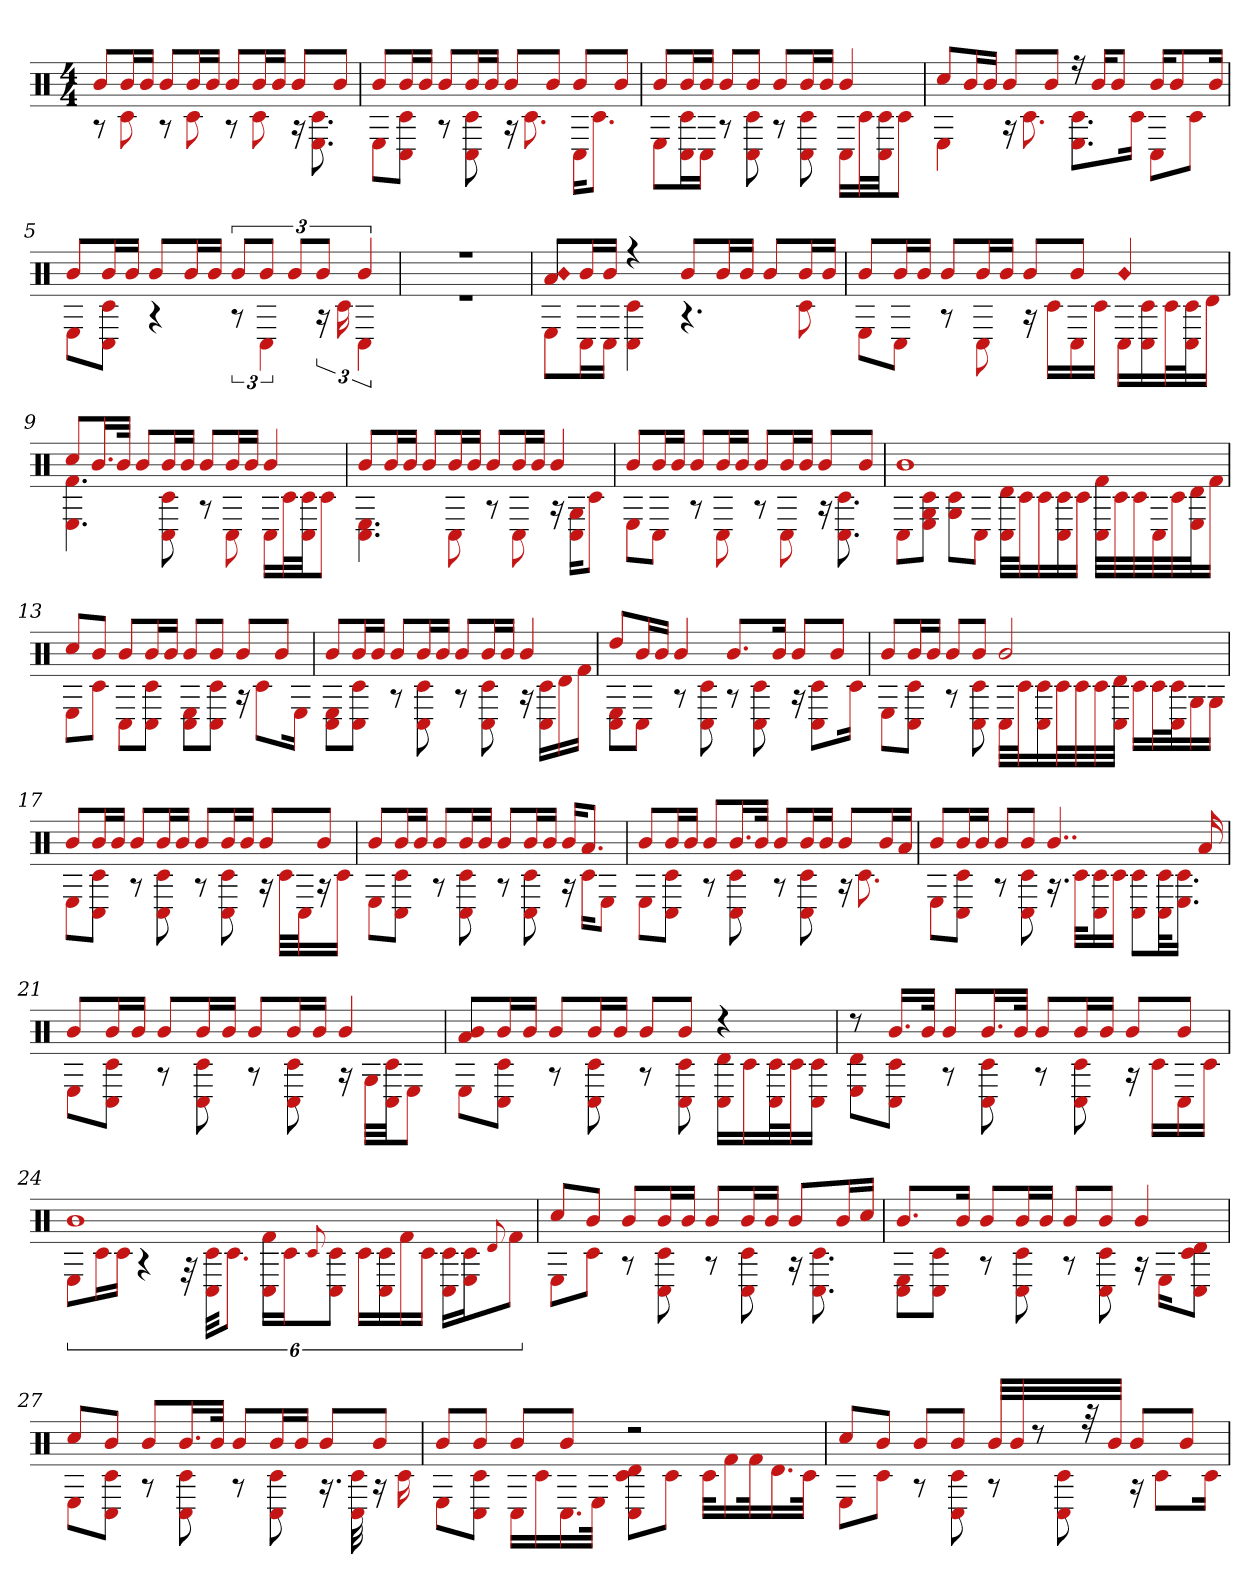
**kern
*part1
*staff1
*clefX
*k[]
*M4/4
=1
*^
8bL	8r
16bL	8c#
16bJJ	.
8bL	8r
16bL	8c#
16bJJ	.
8bL	8r
16bL	8c#
16bJJ	.
8bL	16r
.	8.c# 8.E
8bJ	.
=2	=2
8bL	8EL
16bL	8c# 8C#J
16bJJ	.
8bL	8r
16bL	8c# 8C#
16bJJ	.
8bL	16r
.	8.c#
8bJ	.
8bL	16C#KL
.	8.c#J
8bJ	.
=3	=3
8bL	8EL
16bL	16c# 16C#L
16bJJ	16C#JJ
8bL	8r
8bJ	8c# 8C#
8bL	8r
16bL	8C# 8c#
16bJJ	.
4b	16C#LL
.	32c#L
.	32c# 32C#JJ
.	8c#J
=4	=4
8cc#L	4E
16bL	.
16bJJ	.
8bL	16r
.	8.c#
8bJ	.
16r	8.E 8.c#L
16bKL	.
8bJ	.
.	16c#Jk
16bKL	8C#L
8b	.
.	8c#J
16bJk	.
=5	=5
8bL	8EL
16bL	8c# 8C#J
16bJJ	.
8bL	4r
16bL	.
16bJJ	.
12bL	12r
12bJ	6C#
12bL	.
12bJ	24r
.	24c#
6b	6C#
=6	=6
1r	1r
=7	=7
!LO:N:n=2:head=diamond	!
8a 8bL	8EL
16bL	16C#L
16bJJ	16C#JJ
4r	4c# 4C#
8bL	4.r
16bL	.
16bJJ	.
8bL	.
16bL	8c#
16bJJ	.
=8	=8
8bL	8EL
16bL	8C#J
16bJJ	.
8bL	8r
16bL	8C#
16bJJ	.
8bL	16r
.	16c#LL
8bJ	16C#
.	16c#JJ
!LO:N:head=diamond	!
4b	16C#LL
.	16C# 16c#
.	32c#L
.	32c# 32C#J
.	16dJJ
=9	=9
8cc#L	4.f# 4.E
16.bL	.
32bJJk	.
8bL	.
16bL	8C# 8c#
16bJJ	.
8bL	8r
16bL	8C#
16bJJ	.
4b	16C#LL
.	32c#L
.	32C# 32c#JJ
.	8c#J
=10	=10
8bL	4.E 4.C#
16bL	.
16bJJ	.
8bL	.
16bL	8C#
16bJJ	.
8bL	8r
16bL	8C#
16bJJ	.
4b	16r
.	16G 16C#KL
.	8c#J
=11	=11
8bL	8EL
16bL	8C#J
16bJJ	.
8bL	8r
16bL	8C#
16bJJ	.
8bL	8r
16bL	8C#
16bJJ	.
8bL	16r
.	8.c# 8.C#
8bJ	.
=12	=12
1b	8C#L
.	8E 8G 8c#J
.	8c# 8GL
.	8C#J
.	32d 32C#LLL
.	32c#J
.	16c#
.	16C# 16c#
.	16c#JJ
.	32C# 32f#LLL
.	32c#
.	32c#
.	32C#
.	32c#
.	32d 32EJ
.	16f#JJ
=13	=13
8cc#L	8EL
8bJ	8c#J
8bL	8C#L
16bL	8c# 8C#J
16bJJ	.
8bL	8C# 8EL
8bJ	8C# 8c#J
8bL	16r
.	8c#L
8bJ	.
.	16EJk
=14	=14
8bL	8E 8C#L
16bL	8c# 8C#J
16bJJ	.
8bL	8r
16bL	8c# 8C#
16bJJ	.
8bL	8r
16bL	8C# 8c#
16bJJ	.
4b	16r
.	16c# 16C#LL
.	16d
.	16f#JJ
=15	=15
8ddL	8E 8C#L
16bL	8C#J
16bJJ	.
4b	8r
.	8c# 8C#
8.bL	8r
.	8C# 8c#
16bJk	.
8bL	16r
.	8c# 8C#L
8bJ	.
.	16c#Jk
=16	=16
8bL	8EL
16bL	8C# 8c#J
16bJJ	.
8bL	8r
8bJ	8C# 8c#
2b	32C#LLL
.	32c#J
.	16c# 16C#
.	32c#L
.	32c#
.	32c#
.	32C# 32dJJJ
.	16c#LL
.	32c#L
.	32C# 32c#J
.	16G
.	16GJJ
=17	=17
8bL	8EL
16bL	8C# 8c#J
16bJJ	.
8bL	8r
16bL	8c# 8C#
16bJJ	.
8bL	8r
16bL	8C# 8c#
16bJJ	.
8bL	16r
.	32c#LLL
.	32C#J
8bJ	16r
.	16c#JJ
=18	=18
8bL	8EL
16bL	8C# 8c#J
16bJJ	.
8bL	8r
16bL	8c# 8C#
16bJJ	.
8bL	8r
16bL	8C# 8c#
16bJJ	.
16bKL	16r
8.aJ	16c#KL
.	8EJ
=19	=19
8bL	8EL
16bL	8C# 8c#J
16bJJ	.
8bL	8r
16.bL	8C# 8c#
32bJJk	.
8bL	8r
16bL	8c# 8C#
16bJJ	.
8bL	16r
.	8.c#
16bL	.
16aJJ	.
=20	=20
8bL	8EL
16bL	8C# 8c#J
16bJJ	.
8bL	8r
8bJ	8c# 8C#
4..b	16.r
.	32c#KLL
.	16C# 16c#
.	16c#JJ
.	8C# 8c#L
.	32c# 32C#kL
.	16.c# 16.EJJ
16a	.
=21	=21
8bL	8EL
16bL	8C# 8c#J
16bJJ	.
8bL	8r
16bL	8c# 8C#
16bJJ	.
8bL	8r
16bL	8C# 8c#
16bJJ	.
4b	16r
.	32GLLL
.	32c# 32C#JJ
.	8EJ
=22	=22
8b 8aL	8EL
16bL	8C# 8c#J
16bJJ	.
8bL	8r
16bL	8c# 8C#
16bJJ	.
8bL	8r
8bJ	8c# 8C#
4r	16d 16C#LL
.	16c#
.	32C# 32c#L
.	32c#J
.	16C# 16c#JJ
=23	=23
8r	8d 8EL
16.bLL	8c# 8C#J
32bJJk	.
8bL	8r
16.bL	8C# 8c#
32bJJk	.
8bL	8r
16bL	8c# 8C#
16bJJ	.
8bL	16r
.	16c#LL
8bJ	16C#
.	16c#JJ
=24	=24
1b	12EL
.	24c#L
.	24c#JJ
.	6r
.	48r
.	48C# 48c#KKL
.	12.c#J
.	24C# 24f#LL
.	24c#J
.	8qqc#
.	12C# 12c#J
.	24c#LL
.	24c# 24C#
.	24f#
.	24c#JJ
.	24c# 24C#LL
.	24c# 24EJ
.	8qqd
.	12f#J
=25	=25
8cc#L	8EL
8bJ	8c#J
8bL	8r
16bL	8c# 8C#
16bJJ	.
8bL	8r
16bL	8C# 8c#
16bJJ	.
8bL	16r
.	8.C# 8.c#
16bL	.
16cc#JJ	.
=26	=26
8.bL	8E 8C#L
.	8C# 8c#J
16bJk	.
8bL	8r
16bL	8C# 8c#
16bJJ	.
8bL	8r
8bJ	8C# 8c#
4b	16r
.	16EKL
.	8d 8C# 8c#J
=27	=27
8cc#L	8EL
8bJ	8c# 8C#J
8bL	8r
16.bL	8C# 8c#
32bJJk	.
8bL	8r
16bL	8C# 8c#
16bJJ	.
8bL	16.r
.	32c# 32C#
8bJ	16r
.	16c#
=28	=28
8bL	8EL
8bJ	8C# 8c#J
8bL	16C#LL
.	16c#
8bJ	16.C#
.	32EJJk
2r	8C# 8d 8c#L
.	8c#J
.	32c#KLL
.	16f#
.	32f#k
.	16.d
.	32c#JJk
=29	=29
8cc#L	8EL
8bJ	8c#J
8bL	8r
8bJ	8C# 8c#
32bLLL	8r
32b	.
8r	.
.	8C# 8c#
32r	.
32bJJJ	.
8bL	16r
.	8c#L
8bJ	.
.	16c#Jk
*v	*v
=
*-
